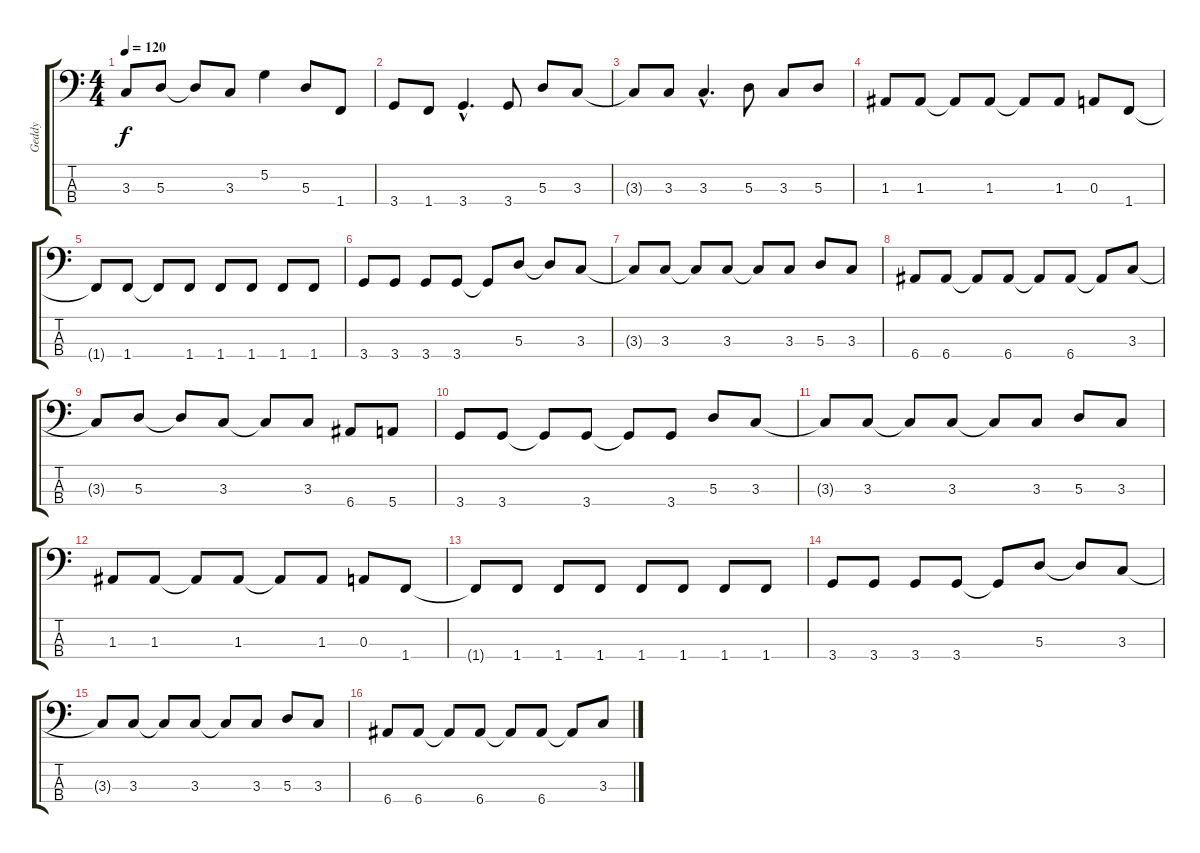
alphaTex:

\track ("Geddy" "Geddy") {instrument electricbassfinger}
\staff {score tabs}
\tuning (G2 D2 A1 E1) {hide}
\ts (4 4)
\tempo 120
\clef f4
\ks c
3.3{t}.8{dy f} 5.3.8 5.3{t}.8 3.3.8 5.2.4 5.3.8 1.4.8 |
3.4.8 1.4.8 3.4{hac}.4{d} 3.4.8 5.3.8 3.3.8 |
3.3{t}.8 3.3.8 3.3{hac}.4{d} 5.3.8 3.3.8 5.3.8 |
1.3.8 1.3.8 1.3{t}.8 1.3.8 1.3{t}.8 1.3.8 0.3.8 1.4.8 |
1.4{t}.8 1.4.8 1.4{t}.8 1.4.8 1.4.8 1.4.8 1.4.8 1.4.8 |
3.4.8 3.4.8 3.4.8 3.4.8 3.4{t}.8 5.3.8 5.3{t}.8 3.3.8 |
3.3{t}.8 3.3.8 3.3{t}.8 3.3.8 3.3{t}.8 3.3.8 5.3.8 3.3.8 |
6.4.8 6.4.8 6.4{t}.8 6.4.8 6.4{t}.8 6.4.8 6.4{t}.8 3.3.8 |
3.3{t}.8 5.3.8 5.3{t}.8 3.3.8 3.3{t}.8 3.3.8 6.4.8 5.4.8 |
3.4.8 3.4.8 3.4{t}.8 3.4.8 3.4{t}.8 3.4.8 5.3.8 3.3.8 |
3.3{t}.8 3.3.8 3.3{t}.8 3.3.8 3.3{t}.8 3.3.8 5.3.8 3.3.8 |
1.3.8 1.3.8 1.3{t}.8 1.3.8 1.3{t}.8 1.3.8 0.3.8 1.4.8 |
1.4{t}.8 1.4.8 1.4.8 1.4.8 1.4.8 1.4.8 1.4.8 1.4.8 |
3.4.8 3.4.8 3.4.8 3.4.8 3.4{t}.8 5.3.8 5.3{t}.8 3.3.8 |
3.3{t}.8 3.3.8 3.3{t}.8 3.3.8 3.3{t}.8 3.3.8 5.3.8 3.3.8 |
6.4.8 6.4.8 6.4{t}.8 6.4.8 6.4{t}.8 6.4.8 6.4{t}.8 3.3.8
